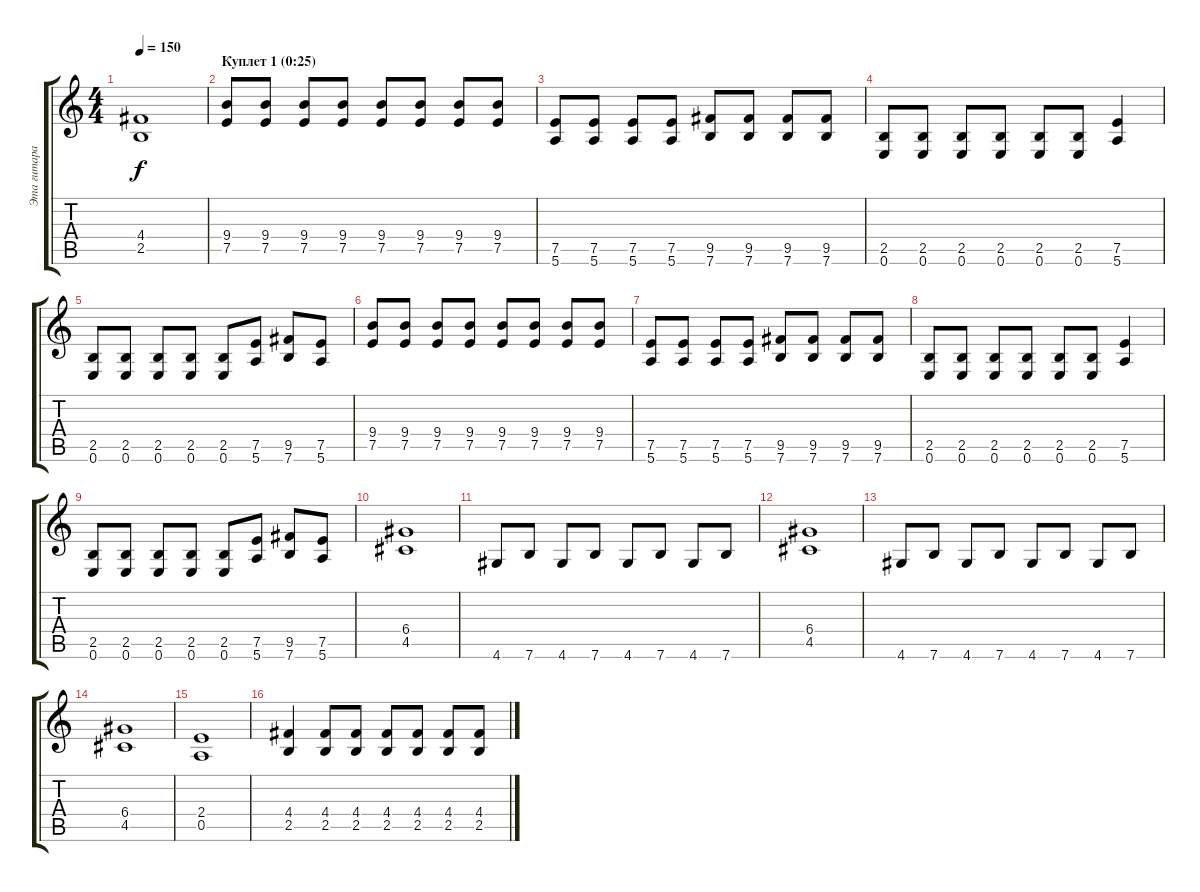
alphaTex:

\track ("Эта гитара только для звука..." "Эта гитара") {instrument distortionguitar}
\staff {score tabs}
\tuning (E4 B3 G3 D3 A2 E2) {hide}
\ts (4 4)
\tempo 150
\clef g2
\ks c
(4.4{t} 2.5{t}).1{dy f} |
\section ("" "Куплет 1 (0:25)")
(9.4 7.5).8 (9.4 7.5).8 (9.4 7.5).8 (9.4 7.5).8 (9.4 7.5).8 (9.4 7.5).8 (9.4 7.5).8 (9.4 7.5).8 |
(7.5 5.6).8 (7.5 5.6).8 (7.5 5.6).8 (7.5 5.6).8 (9.5 7.6).8 (9.5 7.6).8 (9.5 7.6).8 (9.5 7.6).8 |
(2.5 0.6).8{volume 13} (2.5 0.6).8 (2.5 0.6).8 (2.5 0.6).8 (2.5 0.6).8 (2.5 0.6).8 (7.5 5.6).4 |
(2.5 0.6).8 (2.5 0.6).8 (2.5 0.6).8 (2.5 0.6).8 (2.5 0.6).8 (7.5 5.6).8 (9.5 7.6).8 (7.5 5.6).8 |
(9.4 7.5).8{volume 8} (9.4 7.5).8 (9.4 7.5).8 (9.4 7.5).8 (9.4 7.5).8 (9.4 7.5).8 (9.4 7.5).8 (9.4 7.5).8 |
(7.5 5.6).8 (7.5 5.6).8 (7.5 5.6).8 (7.5 5.6).8 (9.5 7.6).8 (9.5 7.6).8 (9.5 7.6).8 (9.5 7.6).8 |
(2.5 0.6).8{volume 13} (2.5 0.6).8 (2.5 0.6).8 (2.5 0.6).8 (2.5 0.6).8 (2.5 0.6).8 (7.5 5.6).4 |
(2.5 0.6).8 (2.5 0.6).8 (2.5 0.6).8 (2.5 0.6).8 (2.5 0.6).8 (7.5 5.6).8 (9.5 7.6).8 (7.5 5.6).8 |
(6.4 4.5).1 |
4.6.8{volume 8} 7.6.8 4.6.8 7.6.8 4.6.8 7.6.8 4.6.8 7.6.8 |
(6.4 4.5).1{volume 13} |
4.6.8{volume 8} 7.6.8 4.6.8 7.6.8 4.6.8 7.6.8 4.6.8 7.6.8 |
(6.4 4.5).1{volume 13} |
(2.4 0.5).1 |
(4.4 2.5).4 (4.4 2.5).8 (4.4 2.5).8 (4.4 2.5).8 (4.4 2.5).8 (4.4 2.5).8 (4.4 2.5).8
